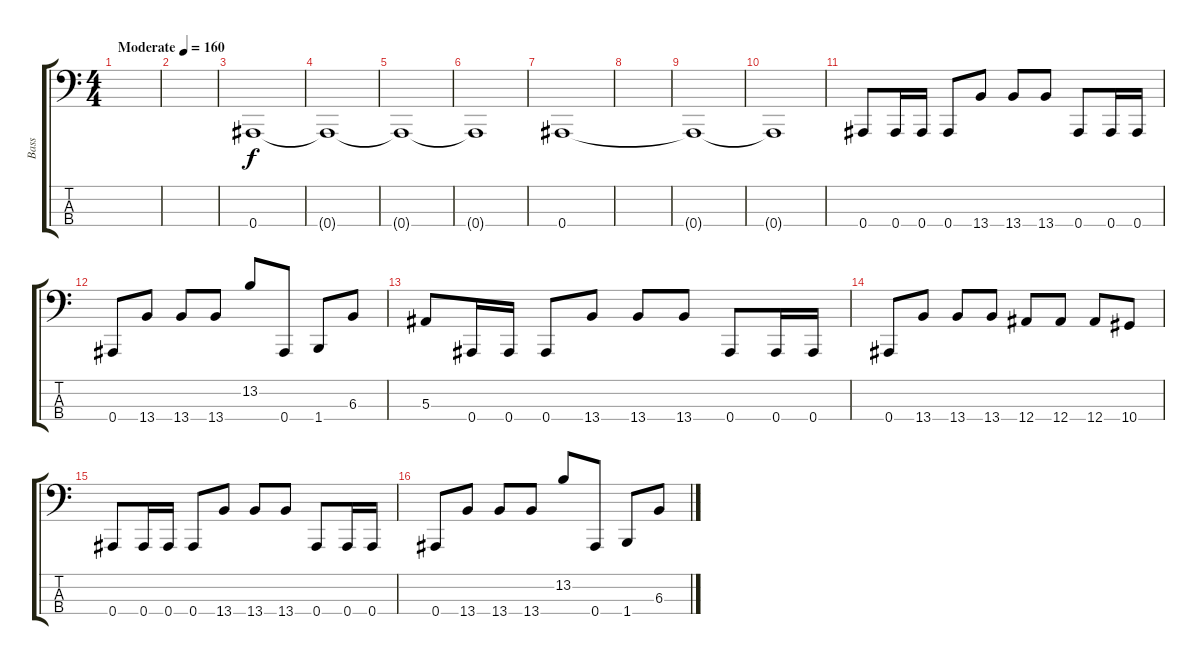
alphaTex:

\track ("Bass" "Bass") {instrument electricbasspick}
\staff {score tabs}
\tuning (Eb2 Bb1 F1 Bb0) {hide}
\ts (4 4)
\tempo (160 "Moderate")
\clef f4
\ks c
|
|
0.4.1 |
0.4{t}.1 |
0.4{t}.1 |
0.4{t}.1 |
0.4.1 |
|
0.4{t}.1 |
0.4{t}.1 |
0.4.8 0.4.16 0.4.16 0.4.8 13.4.8 13.4.8 13.4.8 0.4.8 0.4.16 0.4.16 |
0.4.8 13.4.8 13.4.8 13.4.8 13.2.8 0.4.8 1.4.8 6.3.8 |
5.3.8 0.4.16 0.4.16 0.4.8 13.4.8 13.4.8 13.4.8 0.4.8 0.4.16 0.4.16 |
0.4.8 13.4.8 13.4.8 13.4.8 12.4.8 12.4.8 12.4.8 10.4.8 |
0.4.8 0.4.16 0.4.16 0.4.8 13.4.8 13.4.8 13.4.8 0.4.8 0.4.16 0.4.16 |
0.4.8 13.4.8 13.4.8 13.4.8 13.2.8 0.4.8 1.4.8 6.3.8
